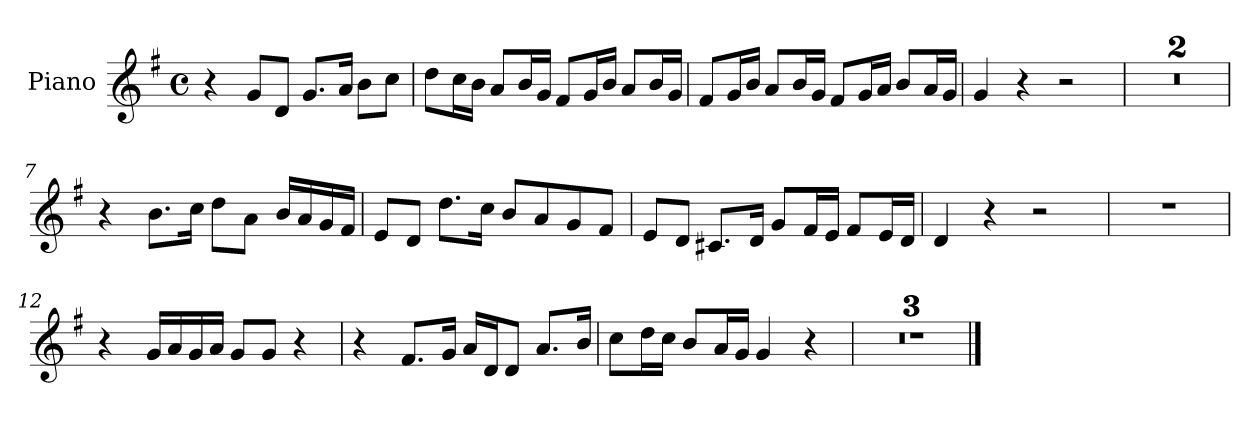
**kern
*part1
*staff1
*I"Piano
*I'Pno.
*clefG2
*k[f#]
*M4/4
*met(c)
=1
4r
8g/L
8d/J
8.g/L
16a/Jk
8b\L
8cc\J
=2
8dd\L
16cc\L
16b\JJ
8a/L
16b/L
16g/JJ
8f#/L
16g/L
16b/JJ
8a/L
16b/L
16g/JJ
=3
8f#/L
16g/L
16b/JJ
8a/L
16b/L
16g/JJ
8f#/L
16g/L
16a/JJ
8b/L
16a/L
16g/JJ
=4
4g/
4r
2r
=5
1r
=6
1r
!!LO:LB:g=z
=7
4r
8.b\L
16cc\Jk
8dd\L
8a\J
16b/LL
16a/
16g/
16f#/JJ
=8
8e/L
8d/J
8.dd\L
16cc\Jk
8b/L
8a/
8g/
8f#/J
=9
8e/L
8d/J
8.c#X/L
16d/Jk
8g/L
16f#/L
16e/JJ
8f#/L
16e/L
16d/JJ
=10
4d/
4r
2r
=11
1r
=12
4r
16g/LL
16a/
16g/
16a/JJ
8g/L
8g/J
4r
!!LO:LB:g=z
=13
4r
8.f#/L
16g/Jk
16a/LL
16d/J
8d/J
8.a/L
16b/Jk
=14
8cc\L
16dd\L
16cc\JJ
8b/L
16a/L
16g/JJ
4g/
4r
=15
1r
=16
1r
=17
1r
==
*-
